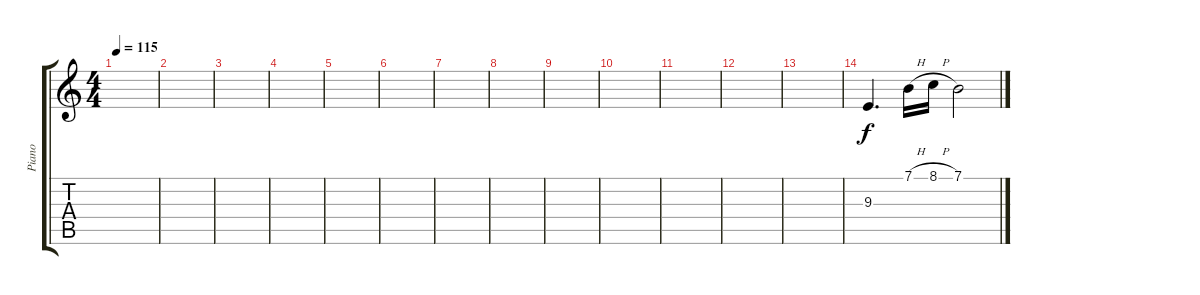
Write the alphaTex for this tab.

\track ("Piano" "Piano") {instrument acousticgrandpiano}
\staff {score tabs}
\tuning (E4 B3 G3 D3 A2 D2) {hide}
\ts (4 4)
\tempo 115
\clef g2
\ks c
|
|
|
|
|
|
|
|
|
|
|
|
|
9.3.4{d} 7.1{h}.16 8.1{h}.16 7.1.2
